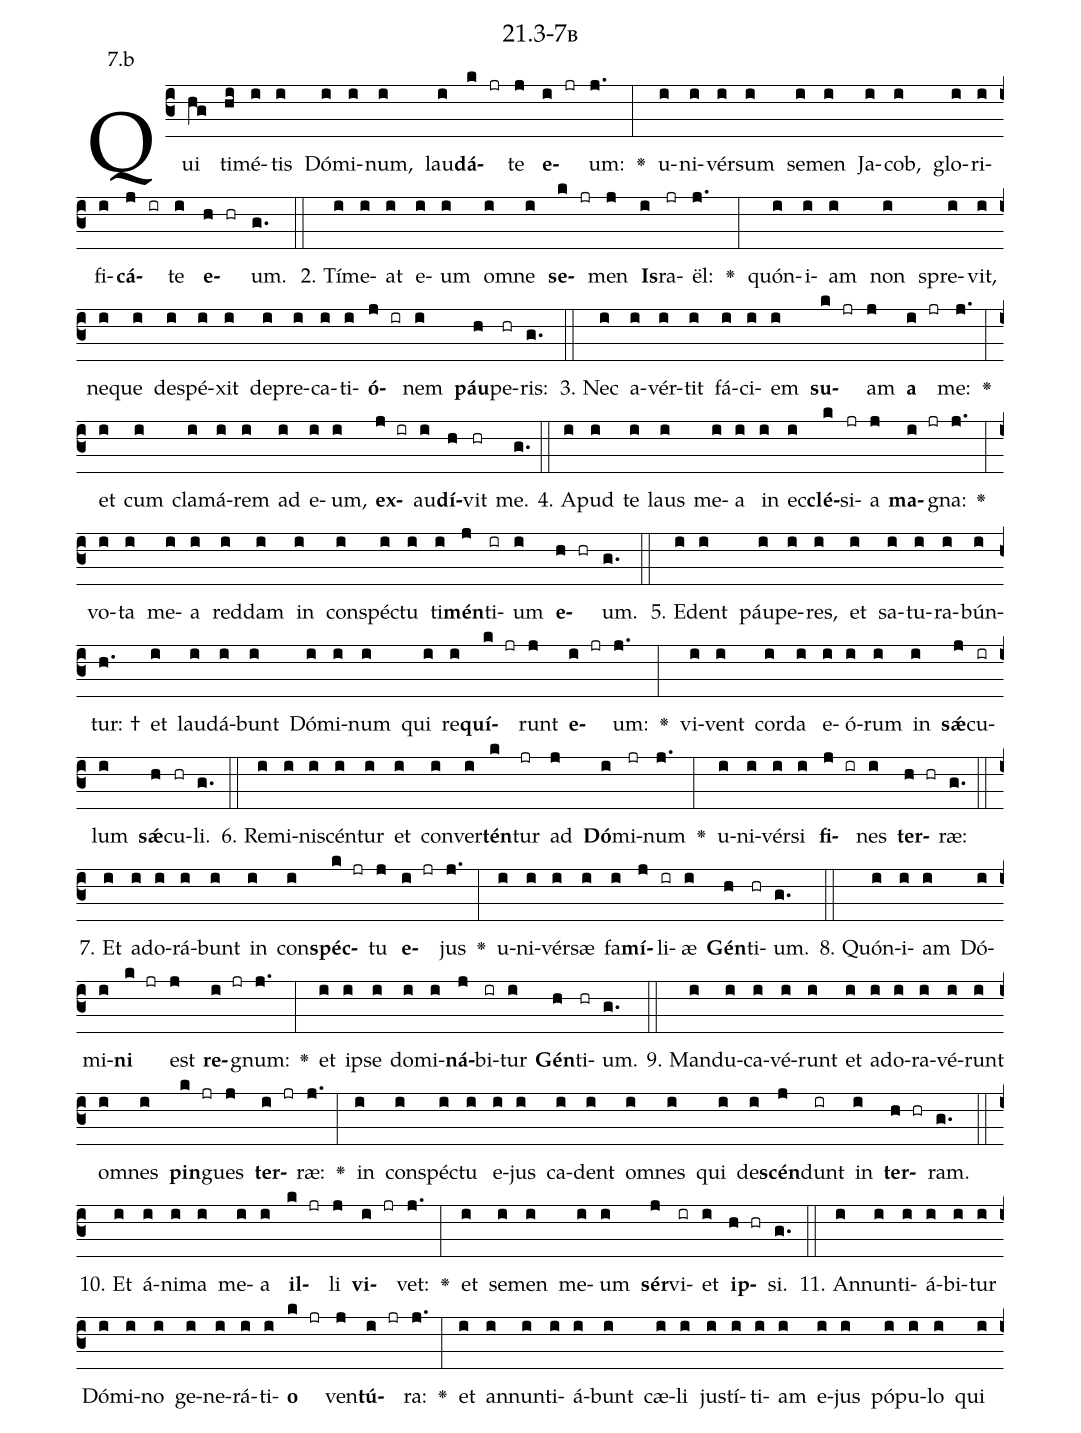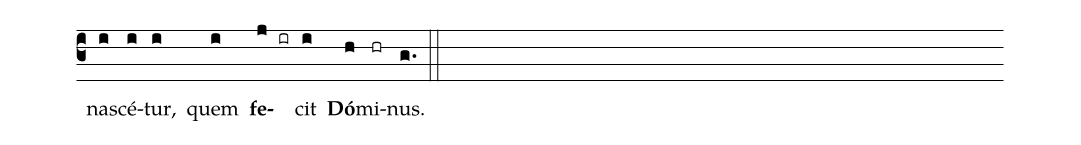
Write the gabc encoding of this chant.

name: 21.3-7b;
annotation: 7.b;
%%
(c3)Qui(hg) ti(hi)mé(i)tis(i) Dó(i)mi(i)num,(i) lau(i)<b>dá</b>(k jr)te(j) <b>e</b>(i jr)um:(j.) <v>\greheightstar</v>(:) u(i)ni(i)vér(i)sum(i) se(i)men(i) Ja(i)cob,(i) glo(i)ri(i)fi(i)<b>cá</b>(j ir)te(i) <b>e</b>(h hr)um.(g.) (::)
2. Tí(i)me(i)at(i) e(i)um(i) om(i)ne(i) <b>se</b>(k jr)men(j) <b>Is</b>(i)ra(jr)ël:(j.) <v>\greheightstar</v>(:) quón(i)i(i)am(i) non(i) spre(i)vit,(i) ne(i)que(i) de(i)spé(i)xit(i) de(i)pre(i)ca(i)ti(i)<b>ó</b>(j ir)nem(i) <b>páu</b>(h)pe(hr)ris:(g.) (::)
3. Nec(i) a(i)vér(i)tit(i) fá(i)ci(i)em(i) <b>su</b>(k jr)am(j) <b>a</b>(i jr) me:(j.) <v>\greheightstar</v>(:) et(i) cum(i) cla(i)má(i)rem(i) ad(i) e(i)um,(i) <b>ex</b>(j ir)au(i)<b>dí</b>(h)vit(hr) me.(g.) (::)
4. A(i)pud(i) te(i) laus(i) me(i)a(i) in(i) ec(i)<b>clé</b>(k)si(jr)a(j) <b>ma</b>(i jr)gna:(j.) <v>\greheightstar</v>(:) vo(i)ta(i) me(i)a(i) red(i)dam(i) in(i) con(i)spéc(i)tu(i) ti(i)<b>mén</b>(j)ti(ir)um(i) <b>e</b>(h hr)um.(g.) (::)
5. E(i)dent(i) páu(i)pe(i)res,(i) et(i) sa(i)tu(i)ra(i)bún(i)tur: †(h.) et(i) lau(i)dá(i)bunt(i) Dó(i)mi(i)num(i) qui(i) re(i)<b>quí</b>(k jr)runt(j) <b>e</b>(i jr)um:(j.) <v>\greheightstar</v>(:) vi(i)vent(i) cor(i)da(i) e(i)ó(i)rum(i) in(i) <b>sǽ</b>(j)cu(ir)lum(i) <b>sǽ</b>(h)cu(hr)li.(g.) (::)
6. Re(i)mi(i)ni(i)scén(i)tur(i) et(i) con(i)ver(i)<b>tén</b>(k)tur(jr) ad(j) <b>Dó</b>(i)mi(jr)num(j.) <v>\greheightstar</v>(:) u(i)ni(i)vér(i)si(i) <b>fi</b>(j ir)nes(i) <b>ter</b>(h hr)ræ:(g.) (::)
7. Et(i) ad(i)o(i)rá(i)bunt(i) in(i) con(i)<b>spéc</b>(k jr)tu(j) <b>e</b>(i jr)jus(j.) <v>\greheightstar</v>(:) u(i)ni(i)vér(i)sæ(i) fa(i)<b>mí</b>(j)li(ir)æ(i) <b>Gén</b>(h)ti(hr)um.(g.) (::)
8. Quón(i)i(i)am(i) Dó(i)mi(i)<b>ni</b>(k jr) est(j) <b>re</b>(i jr)gnum:(j.) <v>\greheightstar</v>(:) et(i) ip(i)se(i) do(i)mi(i)<b>ná</b>(j)bi(ir)tur(i) <b>Gén</b>(h)ti(hr)um.(g.) (::)
9. Man(i)du(i)ca(i)vé(i)runt(i) et(i) ad(i)o(i)ra(i)vé(i)runt(i) om(i)nes(i) <b>pin</b>(k jr)gues(j) <b>ter</b>(i jr)ræ:(j.) <v>\greheightstar</v>(:) in(i) con(i)spéc(i)tu(i) e(i)jus(i) ca(i)dent(i) om(i)nes(i) qui(i) de(i)<b>scén</b>(j)dunt(ir) in(i) <b>ter</b>(h hr)ram.(g.) (::)
10. Et(i) á(i)ni(i)ma(i) me(i)a(i) <b>il</b>(k jr)li(j) <b>vi</b>(i jr)vet:(j.) <v>\greheightstar</v>(:) et(i) se(i)men(i) me(i)um(i) <b>sér</b>(j)vi(ir)et(i) <b>ip</b>(h hr)si.(g.) (::)
11. An(i)nun(i)ti(i)á(i)bi(i)tur(i) Dó(i)mi(i)no(i) ge(i)ne(i)rá(i)ti(i)<b>o</b>(k jr) ven(j)<b>tú</b>(i jr)ra:(j.) <v>\greheightstar</v>(:) et(i) an(i)nun(i)ti(i)á(i)bunt(i) cæ(i)li(i) jus(i)tí(i)ti(i)am(i) e(i)jus(i) pó(i)pu(i)lo(i) qui(i) na(i)scé(i)tur,(i) quem(i) <b>fe</b>(j ir)cit(i) <b>Dó</b>(h)mi(hr)nus.(g.) (::)
